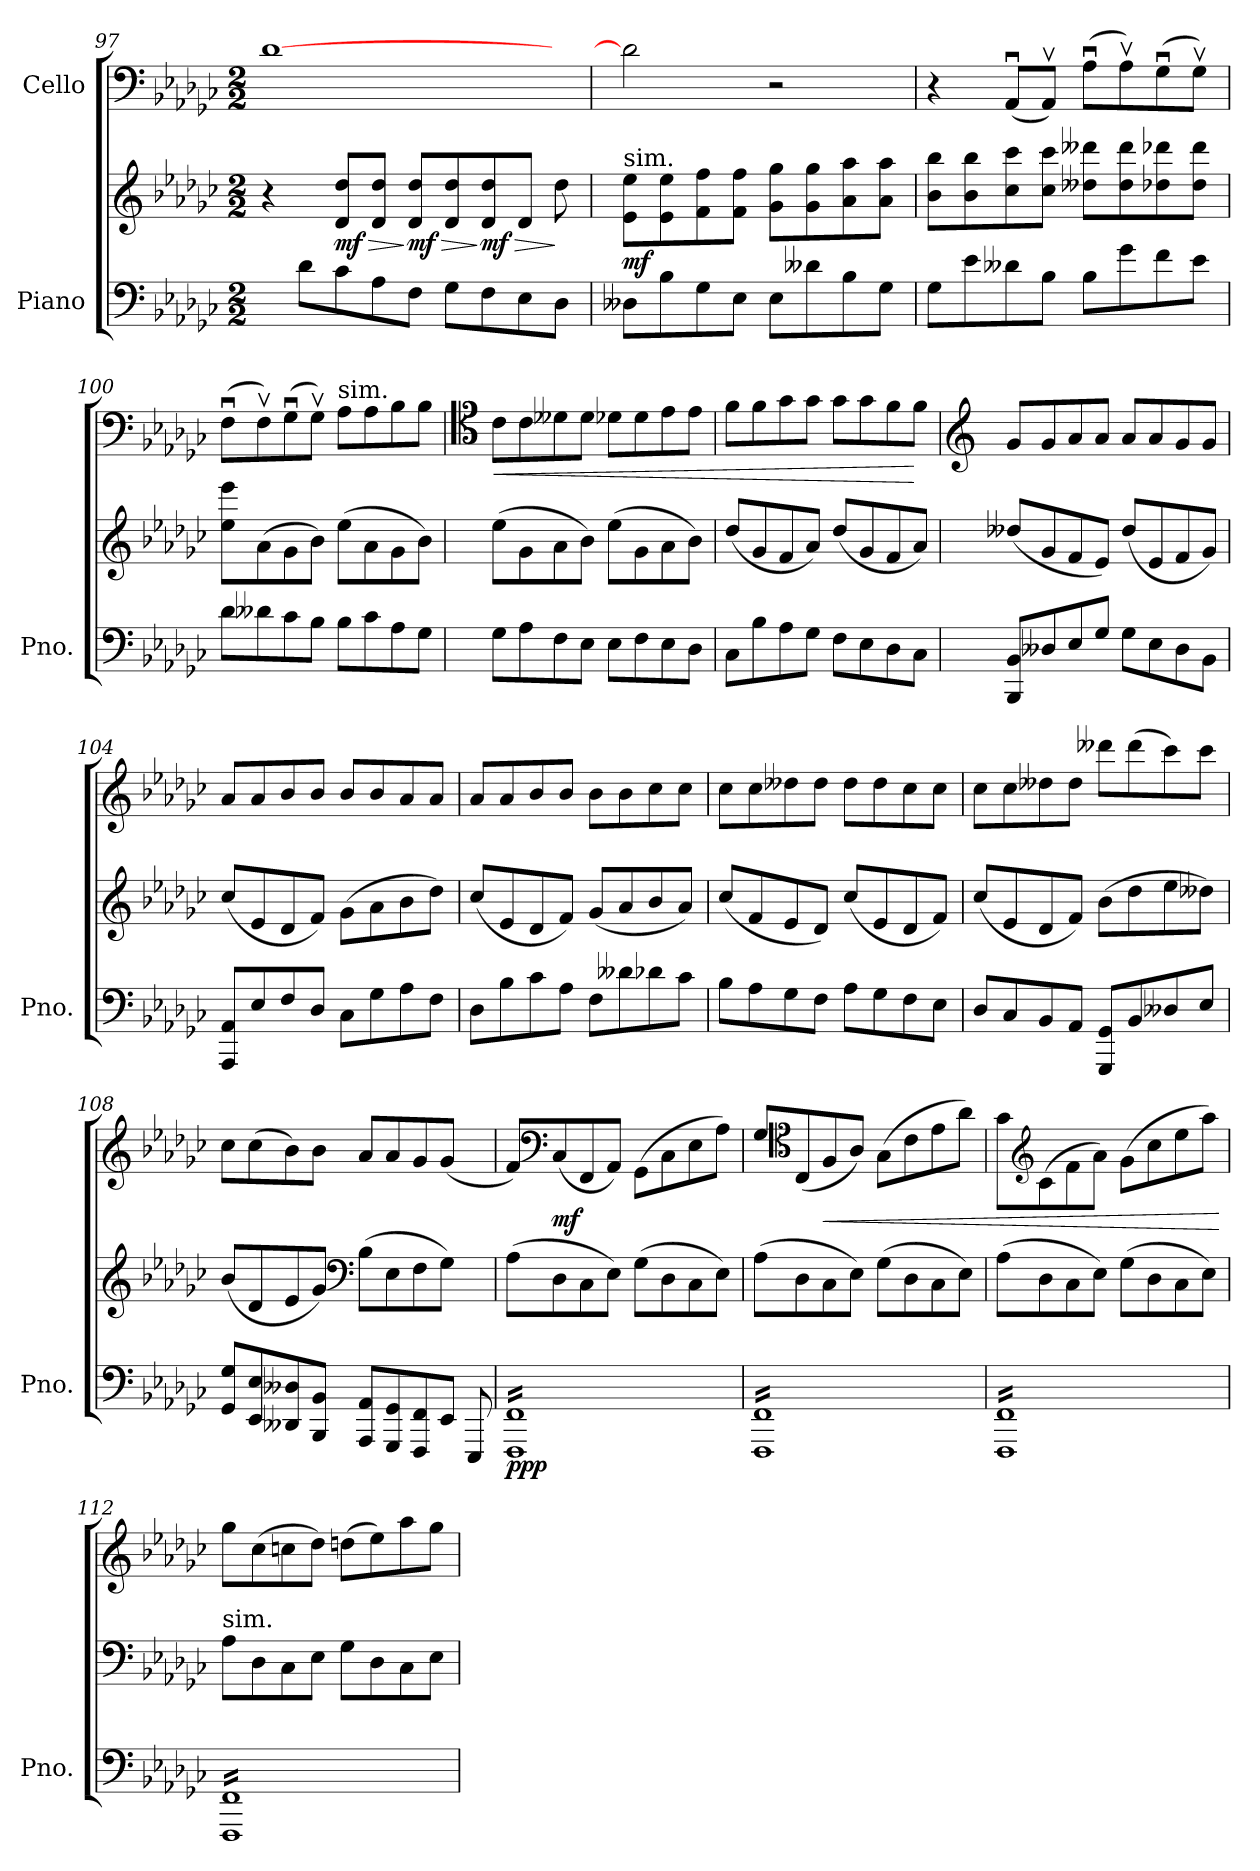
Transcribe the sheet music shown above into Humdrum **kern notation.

**kern	**kern	**dynam	**kern	**dynam
*part2	*part2	*part2	*part1	*part1
*staff3	*staff2	*staff2/3	*staff1	*staff1
*I"Piano	*	*	*I"Cello	*
*I'Pno.	*	*	*	*
*clefF4	*clefG2	*	*clefF4	*
*k[b-e-a-d-g-c-]	*k[b-e-a-d-g-c-]	*	*k[b-e-a-d-g-c-]	*
*M2/2	*M2/2	*	*M2/2	*
=97	=97	=97	=97	=97
8ryy	4r	.	[1d-	.
8d-L	.	.	.	.
!	!	!LO:HP:b	!	!
!	!	!LO:DY:n=1:b	!	!
8c-	8dd- 8d-L	> mf	.	.
8A-	8dd- 8d-J	.	.	.
!	!	!LO:HP:n=1:b	!	!
!	!	!LO:DY:n=2:b	!	!
8FJ	8d- 8dd-L	] > mf	.	.
8G-L	8d- 8dd-	.	.	.
!	!	!LO:HP:n=1:b	!	!
!	!	!LO:DY:n=3:b	!	!
8F	8d- 8dd-	] > mf	.	.
8E-	8d-J	.	.	.
8D-J	8dd-	]	8ryy	.
=98	=98	=98	=98	=98
!	!LO:TX:a:t=sim.	!	!	!
!	!	!LO:DY:b	!	!
8D--XL	8ee- 8e-L	mf	2d-]	.
8B-	8ee- 8e-	.	.	.
8G-	8ff 8f	.	.	.
8E-J	8ff 8fJ	.	.	.
8E-L	8gg- 8g-L	.	2r	.
8d--X	8gg- 8g-	.	.	.
8B-	8aa- 8a-	.	.	.
8G-J	8aa- 8a-J	.	.	.
=99	=99	=99	=99	=99
8G-L	8bb- 8b-L	.	4r	.
8e-	8bb- 8b-	.	.	.
8d--X	8ccc- 8cc-	.	(8AA-uL	.
8B-J	8ccc- 8cc-J	.	8AA-vJ)	.
8B-L	8ddd--X 8dd--XL	.	(8A-uL	.
8g-	8ddd-- 8dd--	.	8A-v)	.
8f	8ddd-X 8dd-X	.	(8G-u	.
8e-J	8ddd- 8dd-J	.	8G-vJ)	.
=100	=100	=100	=100	=100
8d-L	8eee- 8ee-L	.	(8FuL	.
!	!	!LO:DY:b=2	!	!
!	!	!LO:DY:n=1:b	!	!
8d--X	(8a-	mp mp	8Fv)	.
8c-	8g-	.	(8G-u	.
8B-J	8b-J)	.	8G-vJ)	.
!	!	!	!LO:TX:a:t=sim.	!
8B-L	(8ee-L	.	8A-L	.
8c-	8a-	.	8A-	.
8A-	8g-	.	8B-	.
8G-J	8b-J)	.	8B-J	.
=101	=101	=101	=101	=101
*	*	*	*clefC4	*
!	!	!	!	!LO:HP:b
8G-L	(8ee-L	.	8c-L	<
8A-	8g-	.	8c-	.
8F	8a-	.	8d--X	.
8E-J	8b-J)	.	8d--J	.
8E-L	(8ee-L	.	8d-XL	.
8F	8g-	.	8d-	.
8E-	8a-	.	8e-	.
8D-J	8b-J)	.	8e-J	.
=102	=102	=102	=102	=102
8C-L	(8dd-L	.	8fL	.
8B-	8g-	.	8f	.
8A-	8f	.	8g-	.
8G-J	8a-J)	.	8g-J	.
8FL	(8dd-L	.	8g-L	.
8E-	8g-	.	8g-	.
8D-	8f	.	8f	.
8C-J	8a-J)	.	8fJ	[
=103	=103	=103	=103	=103
*	*	*	*clefG2	*
8BB- 8BBB-L	(8dd--XL	.	8g-L	.
8D--X	8g-	.	8g-	.
8E-	8f	.	8a-	.
8G-J	8e-J)	.	8a-J	.
8G-L	(8dd--L	.	8a-L	.
8E-	8e-	.	8a-	.
8D--	8f	.	8g-	.
8BB-J	8g-J)	.	8g-J	.
=104	=104	=104	=104	=104
8AA- 8AAA-L	(8cc-L	.	8a-L	.
8E-	8e-	.	8a-	.
8F	8d-	.	8b-	.
8D-J	8fJ)	.	8b-J	.
8C-L	(8g-L	.	8b-L	.
8G-	8a-	.	8b-	.
8A-	8b-	.	8a-	.
8FJ	8dd-J)	.	8a-J	.
=105	=105	=105	=105	=105
8D-L	(8cc-L	.	8a-L	.
8B-	8e-	.	8a-	.
8c-	8d-	.	8b-	.
8A-J	8fJ)	.	8b-J	.
8FL	(8g-L	.	8b-L	.
8d--X	8a-	.	8b-	.
8d-X	8b-	.	8cc-	.
8c-J	8a-J)	.	8cc-J	.
=106	=106	=106	=106	=106
8B-L	(8cc-L	.	8cc-L	.
8A-	8f	.	8cc-	.
8G-	8e-	.	8dd--X	.
8FJ	8d-J)	.	8dd--J	.
8A-L	(8cc-L	.	8dd--L	.
8G-	8e-	.	8dd--	.
8F	8d-	.	8cc-	.
8E-J	8fJ)	.	8cc-J	.
=107	=107	=107	=107	=107
8D-L	(8cc-L	.	8cc-L	.
8C-	8e-	.	8cc-	.
8BB-	8d-	.	8dd--X	.
8AA-J	8fJ)	.	8dd--J	.
8GG- 8GGG-L	(8b-L	.	8ddd--XL	.
8BB-	8dd-	.	(8ddd--	.
8D--X	8ee-	.	8ccc-)	.
8E-J	8dd--XJ)	.	8ccc-J	.
=108	=108	=108	=108	=108
8G- 8GG-L	(8b-L	.	8cc-L	.
8E- 8EE-	8d-	.	(8cc-	.
8D--X 8DD--X	8e-	.	8b-)	.
8BB- 8BBB-J	8g-J)	.	8b-J	.
*	*clefF4	*	*	*
8AA- 8AAA-L	(8B-L	.	8a-L	.
8GG- 8GGG-	8E-	.	8a-	.
8FF 8FFF	8F	.	8g-	.
8EE-J	8G-J)	.	(8g-J	.
8EEE-	8ryy	.	8ryy	.
=109	=109	=109	=109	=109
!	!	!LO:DY:b=2	!	!
!	!	!LO:DY:n=1:b	!	!
*tremolo	*	*	*	*
16FF 16FFFLL	(8A-L	pp p	8fL)	.
16FF 16FFF	.	.	.	.
*	*	*	*clefF4	*
!	!	!	!	!LO:DY:b
16FF 16FFF	8D-	.	(8C-	mf
16FF 16FFF	.	.	.	.
16FF 16FFF	8C-	.	8FF	.
16FF 16FFF	.	.	.	.
16FF 16FFF	8E-J)	.	8AA-J)	.
16FF 16FFF	.	.	.	.
16FF 16FFF	(8G-L	.	(8GG-L	.
16FF 16FFF	.	.	.	.
16FF 16FFF	8D-	.	8C-	.
16FF 16FFF	.	.	.	.
16FF 16FFF	8C-	.	8E-	.
16FF 16FFF	.	.	.	.
16FF 16FFF	8E-J)	.	8A-J)	.
16FF 16FFFJJ	.	.	.	.
=110	=110	=110	=110	=110
16FF 16FFFLL	(8A-L	.	8G-L	.
16FF 16FFF	.	.	.	.
*	*	*	*clefC4	*
16FF 16FFF	8D-	.	(8C-	.
16FF 16FFF	.	.	.	.
!	!	!	!	!LO:HP:b
16FF 16FFF	8C-	.	8F	<
16FF 16FFF	.	.	.	.
16FF 16FFF	8E-J)	.	8A-J)	.
16FF 16FFF	.	.	.	.
16FF 16FFF	(8G-L	.	(8G-L	.
16FF 16FFF	.	.	.	.
16FF 16FFF	8D-	.	8c-	.
16FF 16FFF	.	.	.	.
16FF 16FFF	8C-	.	8e-	.
16FF 16FFF	.	.	.	.
16FF 16FFF	8E-J)	.	8a-J)	.
16FF 16FFFJJ	.	.	.	.
=111	=111	=111	=111	=111
16FF 16FFFLL	(8A-L	.	8g-L	.
16FF 16FFF	.	.	.	.
*	*	*	*clefG2	*
16FF 16FFF	8D-	.	(8c-	.
16FF 16FFF	.	.	.	.
16FF 16FFF	8C-	.	8f	.
16FF 16FFF	.	.	.	.
16FF 16FFF	8E-J)	.	8a-J)	.
16FF 16FFF	.	.	.	.
16FF 16FFF	(8G-L	.	(8g-L	.
16FF 16FFF	.	.	.	.
16FF 16FFF	8D-	.	8cc-	.
16FF 16FFF	.	.	.	.
16FF 16FFF	8C-	.	8ee-	.
16FF 16FFF	.	.	.	.
16FF 16FFF	8E-J)	.	8aa-J)	.
16FF 16FFFJJ	.	.	.	.
.	.	.	.	[
=112	=112	=112	=112	=112
!	!LO:TX:a:t=sim.	!	!	!
16FF 16FFFLL	8A-L	.	8gg-L	.
16FF 16FFF	.	.	.	.
16FF 16FFF	8D-	.	(8cc-	.
16FF 16FFF	.	.	.	.
16FF 16FFF	8C-	.	8ccn	.
16FF 16FFF	.	.	.	.
16FF 16FFF	8E-J	.	8dd-J)	.
16FF 16FFF	.	.	.	.
16FF 16FFF	8G-L	.	(8ddnL	.
16FF 16FFF	.	.	.	.
16FF 16FFF	8D-	.	8ee-)	.
16FF 16FFF	.	.	.	.
16FF 16FFF	8C-	.	8aa-	.
16FF 16FFF	.	.	.	.
16FF 16FFF	8E-J	.	8gg-J	.
16FF 16FFFJJ	.	.	.	.
*Xtremolo	*	*	*	*
=	=	=	=	=
*-	*-	*-	*-	*-
